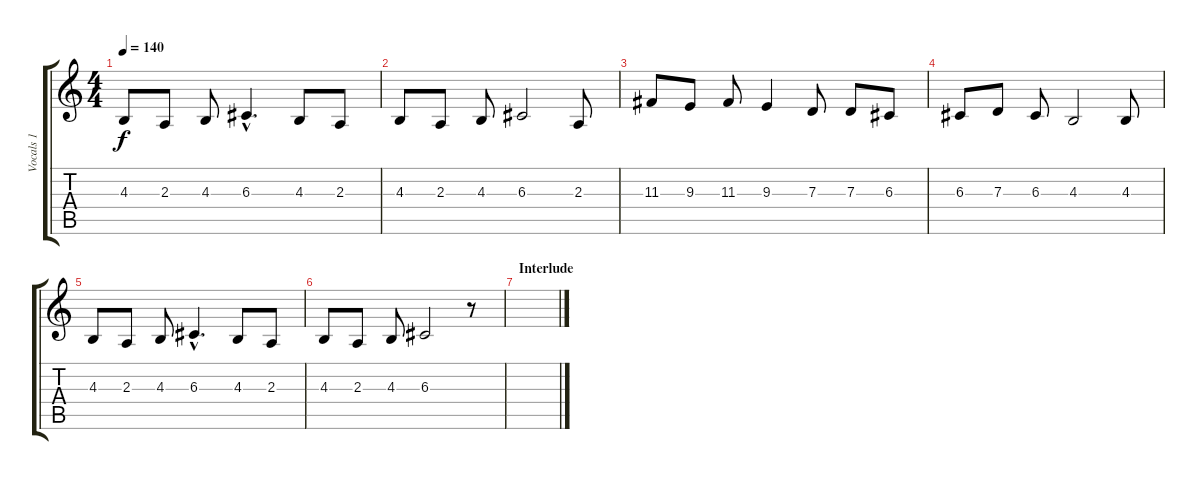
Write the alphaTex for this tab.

\track ("Vocals 1" "Vocals 1") {instrument lead1square}
\staff {score tabs}
\tuning (E4 B3 G3 D3 A2 E2) {hide}
\ts (4 4)
\tempo 140
\clef g2
\ks c
4.3.8{dy f} 2.3.8 4.3.8 6.3{hac}.4{d} 4.3.8 2.3.8 |
4.3.8 2.3.8 4.3.8 6.3.2 2.3.8 |
11.3.8 9.3.8 11.3.8 9.3.4 7.3.8 7.3.8 6.3.8 |
6.3.8 7.3.8 6.3.8 4.3.2 4.3.8 |
4.3.8 2.3.8 4.3.8 6.3{hac}.4{d} 4.3.8 2.3.8 |
4.3.8 2.3.8 4.3.8 6.3.2 r.8 |
\section ("" "Interlude")
